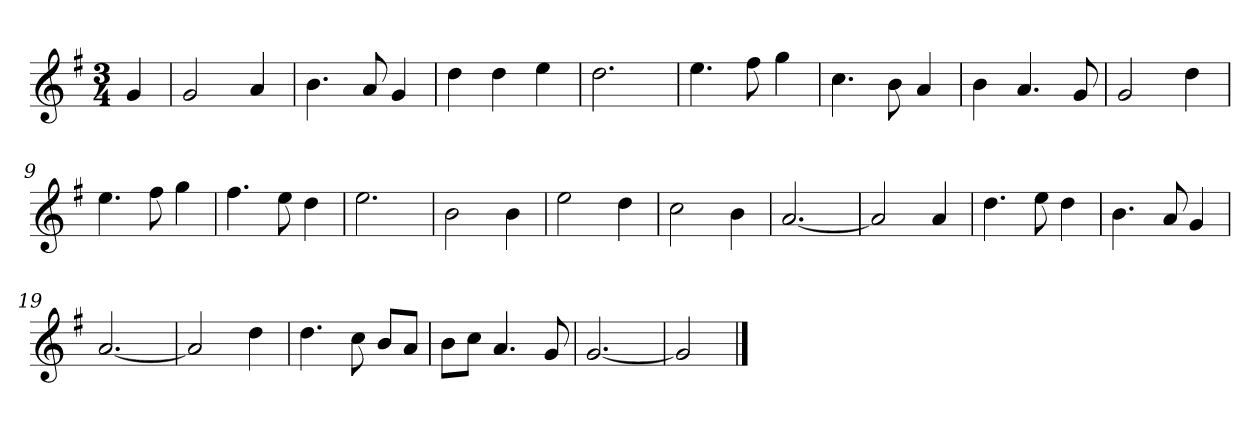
**kern
*part1
*staff1
*k[f#]
*M3/4
*MM120
=
4g
=1
2g
4a
=2
4.b
8a
4g
=3
4dd
4dd
4ee
=4
2.dd
=5
4.ee
8ff#
4gg
=6
4.cc
8b
4a
=7
4b
4.a
8g
=8
2g
4dd
=9
4.ee
8ff#
4gg
=10
4.ff#
8ee
4dd
=11
2.ee
=12
2b
4b
=13
2ee
4dd
=14
2cc
4b
=15
[2.a
=16
2a]
4a
=17
4.dd
8ee
4dd
=18
4.b
8a
4g
=19
[2.a
=20
2a]
4dd
=21
4.dd
8cc
8bL
8aJ
=22
8bL
8ccJ
4.a
8g
=23
[2.g
=24
2g]
==
*-
